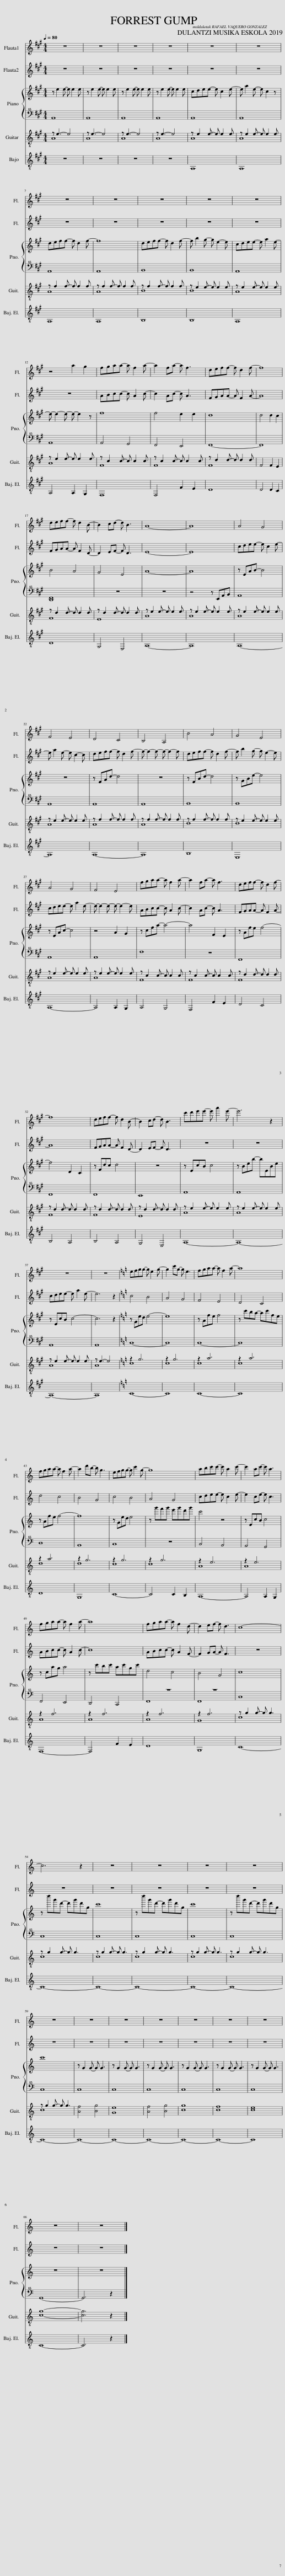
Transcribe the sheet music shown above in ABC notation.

X:1
%%score 1 2 { 3 | ( 4 5 ) } ( 6 7 ) 8
L:1/8
Q:1/4=80
M:4/4
I:linebreak $
K:A
V:1 treble
V:2 treble
V:3 treble
V:4 bass+15
V:5 bass+15
V:6 treble-8
V:7 treble-8
V:8 treble-8 transpose=-12
V:1
 z8 | z8 | z8 | z8 | z8 | %5
 z8 |$ z8 | z8 | z8 | z8 | %10
 z8 |$ z4 a2 g2 | fgaa- a f2 a- | a2 fa- a f3 | deff- f d2 f- | %15
 f8 |$ deff- f d2 B- | B2 cd- d B3 | A8- | A8 | %20
 A4 G4 |$ F4 E4 | D4 C4 | B,4 A,4 | B4 A4 | %25
 G4 E4 |$ A4 G4 | F4 E4 | fgaa- a f2 a- | a2 fa- a f3 | %30
 deff- f d2 f- |$ f8 | deff- f d2 B- | B2 cd- d B3 | c'd'e'e'- e' a'2 e'- | %35
 e'6 z2 |$ z8 | z8 |[K:C] efgg- g e2 g- | g2 c'g- g e3 | %40
 fgaa- a f2 a- | a8 |$ fgaa- a f2 a- | a2 d'b- b g3 | efgg- g c'2 g- | %45
 g8 | abc'c'- c' a2 c'- | c'2 ac'- c' a3 |$ fgaa- a f2 a- | a8 | %50
 fgaa- a f2 d- | d2 ef- f d3 | c8- |$ c6 z2 | z8 | %55
 z8 | z8 | z8 |$ z8 | z8 | %60
 z8 | z8 | z8 | z8 | z8 |$ %65
 z8 | z8 |] %67
V:2
 z8 | z8 | z8 | z8 | z8 | %5
 z8 |$ z8 | z8 | z8 | z8 | %10
 z8 |$ z8 | ABcc- c A2 c- | c2 Ac- c A3 | FGAA- A F2 A- | %15
 A8 |$ FGAA- A F2 D- | D2 EF- F D3 | E8- | E8 | %20
 cdee- e c2 e- |$ e a2 e- e c2- c | deff- f d2 f- | f- f2- f- f- f2- f | deff- f d2 f- | %25
 f b2 g- g e2- e |$ cdee- e a2 e- | e- e2- e- e- e2- e | ABcc- c A2 c- | c2 Ac- c A3 | %30
 FGAA- A F2 A- |$ A8 | FGAA- A F2 D- | D2 EF- F D3 | z8 | %35
 z8 |$ cdee- e a2 e- | e6 z2 |[K:C] c4 B4 | A4 G4 | %40
 F4 E4 | D4 C4 |$ d4 c4 | B4 G4 | c4 B4 | %45
 A4 G4 | cdee- e c2 e- | e2 ce- e c3 |$ ABcc- c A2 c- | c8 | %50
 ABcc- c A2 F- | F2 GA- A F3 | z8 |$ z8 | z8 | %55
 z8 | z8 | z8 |$ z8 | z8 | %60
 z8 | z8 | z8 | z8 | z8 |$ %65
 z8 | z8 |] %67
V:3
 z e2 e- e e2 e | z e2 e- e e2 e | z e2 e- e e2 e | z e2 e- e e2 e | cdee- e c2 e- | %5
 e a2 e- e c2 z |$ deff- f d2 f- | f8 | deff- f d2 f- | f b2 g- g e2- e | %10
 cdee- e a2 e- |$ e- e2- e- e- e2 z | f8 | f4 e2 e2 | d8 | %15
 d4 d2 c2 |$ B4 A4 | G4 E4 | A8- | A8 | %20
 z EAB- B4 |$ z8 | z FAd- d4 | z8 | z FBd- d4 | %25
 z GBe- e4 |$ z EAc- c4 | z4 A2 G2 | z cfa- a4- | a4 F2 E2 | %30
 z Afe f4- |$ f4 D2 C2 | z Fdc d4 | z8 | z EcB c4 | %35
 z Beb- bEBe |$ z EcB c4- | c6 z2 |[K:C] z Ged e4- | e8 | %40
 z Afe f4 | z c'ba- ac'fe |$ z Afe f4- | f8 | z Ged e4 | %45
 z g'f'g' e'g'd'g' | c'4 z4 | z EcB c4 |$ z cag a4 | z c'bc' ac'gc' | %50
 d4 c4 | B4 G4 | c8 |$ z d''g'd'- d'g'd'g | c'8 | %55
 z d''g'd'- d'g'd'g | c'8 | z d''g'd'- d'g'd'g |$ c'8 | z G2 G- G G3 | %60
 z G2 G- G G3 | z G2 G- G G3 | z G2 G- G G3 | z G2 G- G G3 | z G2 G- G G3 |$ %65
 z8 | z8 |] %67
V:4
 A,,8 | A,,8 | A,,8 | A,,8 | A,,8 | %5
 A,,8 |$ A,,8 | A,,8 | B,,8 | B,,8 | %10
 A,,8 |$ A,,8 | A,,4 G,,4 | F,,4 E,,4 | F,,8- | %15
 F,,8 |$ [D,,F,,]8 | z8 | z8 | z4 z E,,A,,B,, | %20
 A,,8 |$ A,,8 | A,,8 | A,,8 | B,,8 | %25
 B,,8 |$ A,,8 | A,,8 | F,8 | z8 | %30
 F,,8 |$ F,,8 | F,,8 | E,,8 | A,,8 | %35
 A,,8 |$ A,,8 | A,,8 |[K:C] C,8- | C,8 | %40
 C,8- | C,8 |$ D,8 | B,,8 | C,8 | %45
 z8 | C,4 B,,4 | A,,4 G,,4 |$ F,,4 E,,4 | D,,4 C,,4 | %50
 z8 | z8 | C,8 |$ C,8 | C,8 | %55
 C,8 | C,8 | C,8 |$ C,8 | C,8 | %60
 C,8 | C,8 | C,8 | C,8 | C,8 |$ %65
 G,,8- | G,,6 z2 |] %67
V:5
 x8 | x8 | x8 | x8 | x8 | %5
 x8 |$ x8 | x8 | x8 | x8 | %10
 x8 |$ x8 | x8 | x8 | x8 | %15
 x8 |$ x8 | x8 | x8 | x8 | %20
 x8 |$ x8 | x8 | x8 | x8 | %25
 x8 |$ x8 | x8 | x8 | x8 | %30
 x8 |$ x8 | x8 | x8 | x8 | %35
 x8 |$ x8 | x8 |[K:C] x8 | x8 | %40
 x8 | x8 |$ x8 | x8 | x8 | %45
 x8 | x8 | x8 |$ x8 | x8 | %50
 F,,8 | F,,8 | x8 |$ x8 | x8 | %55
 x8 | x8 | x8 |$ x8 | x8 | %60
 x8 | x8 | x8 | x8 | x8 |$ %65
 x8 | x8 |] %67
V:6
 z e3- e4 | z e3- e4 | z e3- e4 | z e3- e4 | z e2 e- e e2 e | %5
 z e2 e- e e2 e |$ z f2 f- f f2 f | z f2 f- f f2 f | z f2 f- f f2 f | z e2 e- e e2 e | %10
 z e2 e- e e2 e |$ z e2 e- e e2 e | z c2 c- c c2 c | z c2 c- c c2 c | z d2 d- d d2 d | %15
 F4 F2 E2 |$ z d2 d- d d2 d | z d2 d- d d2 d | z e2 e- e e2 e | z e2 e- e e2 e | %20
 z e2 e- e e2 e |$ z e2 e- e e2 e | z f2 f- f f2 f | z f2 f- f f2 f | z f2 f- f f2 f | %25
 z e2 e- e e2 e |$ z e2 e- e e2 e | z e2 e- e e2 e | z c2 c- c c2 c | z c2 c- c c2 c | %30
 z d2 d- d d2 d |$ z d2 d- d d2 d | z d2 d- d d2 d | z d2 d- d d2 d | z e2 e- e e2 e | %35
 z e2 e- e e2 e |$ z e2 e- e e2 e | z e3- e4 |[K:C] z2 g6 | z2 g6 | %40
 z2 a6 | z2 a6 |$ z2 a6 | z2 g6 | z2 g6 | %45
 z2 g6 | z2 e6 | z2 e6 |$ z2 f6 | z2 f6 | %50
 z2 f6 | z2 f6 | z g2 g- g g3 |$ z g2 g- g g3 | z g2 g- g g3 | %55
 z g2 g- g g3 | z g2 g- g g3 | z g2 g- g g3 |$ z g2 g- g g3 | [Af]4 [Bg]4 | %60
 [Ge]8 | [Af]4 [Bg]4 | [cg]8 | [cf]8 | c8 |$ %65
 [cg]8- | [cg]6 z2 |] %67
V:7
 A8 | A8 | A8 | A8 | A8 | %5
 A8 |$ A8 | A8 | B8 | B8 | %10
 A8 |$ A8 | F8 | F8 | F8 | %15
 x8 |$ F8 | E8 | A8 | A8 | %20
 A8 |$ A8 | A8 | A8 | B8 | %25
 B8 |$ A8 | A8 | F8 | F8 | %30
 F8 |$ F8 | F8 | E8 | A8 | %35
 A8 |$ A8 | A8 |[K:C] c8 | c8 | %40
 c8 | c8 |$ d8 | d8 | c8 | %45
 c8 | A8 | A8 |$ A8 | A8 | %50
 A8 | G8 | c8 |$ c8 | c8 | %55
 c8 | c8 | c8 |$ c8 | x8 | %60
 x8 | x8 | x8 | x8 | e8 |$ %65
 x8 | x8 |] %67
V:8
 z8 | z8 | z8 | z8 | A,8 | %5
 A,8 |$ A,8 | A,8 | B,8 | B,8 | %10
 A,8 |$ A,4 A,2 G,2 | F,8 | F,4 F2 E2 | D8 | %15
 D4 D2 C2 |$ D8 | G,4 E,4 | A,8- | A,8 | %20
 A,8- |$ A,8 | A,8- | A,8 | B,8 | %25
 E,8 |$ A,8- | A,4 A,2 G,2 | A,4 G,4 | F,4 F2 E2 | %30
 D4 C4 |$ B,4 A,4 | B,4 A,4 | G,4 E,4 | A,8- | %35
 A,8- |$ A,8- | A,8 |[K:C] C8- | C8 | %40
 C8- | C8 |$ D8 | G,8 | C8- | %45
 C4 C2 B,2 | A,8- | A,4 A,2 G,2 |$ F,8- | F,4 F2 E2 | %50
 D8 | G,8 | C8- |$ C8- | C8- | %55
 C8- | C8- | C8- |$ C8- | C8- | %60
 C8- | C8- | C8- | C8- | C8 |$ %65
 C8- | C6 z2 |] %67
